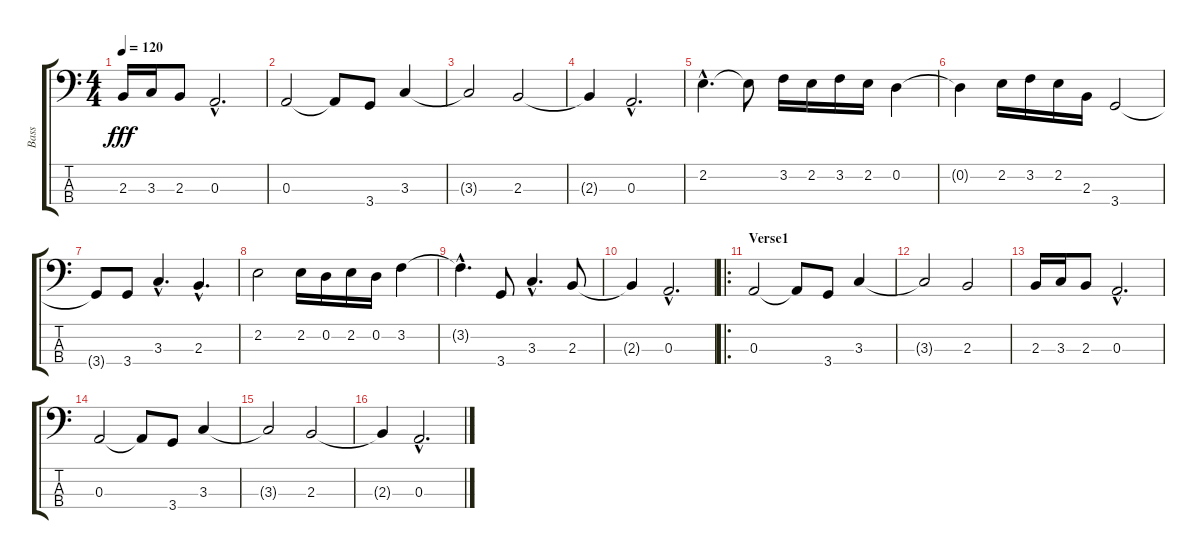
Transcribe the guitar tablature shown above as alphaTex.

\track ("Bass" "Bass") {instrument electricbasspick}
\staff {score tabs}
\tuning (G2 D2 A1 E1) {hide}
\ts (4 4)
\tempo 120
\clef f4
\ks c
2.3.16{dy fff} 3.3.16 2.3.8 0.3{hac}.2{d} |
0.3.2 0.3{t}.8 3.4.8 3.3.4 |
3.3{t}.2 2.3.2 |
2.3{t}.4 0.3{hac}.2{d} |
2.2{hac}.4{d} 2.2{t}.8 3.2.16 2.2.16 3.2.16 2.2.16 0.2.4 |
0.2{t}.4 2.2.16 3.2.16 2.2.16 2.3.16 3.4.2 |
3.4{t}.8 3.4.8 3.3{hac}.4{d} 2.3{hac}.4{d} |
2.2.2 2.2.16 0.2.16 2.2.16 0.2.16 3.2.4 |
3.2{hac t}.4{d} 3.4.8 3.3{hac}.4{d} 2.3.8 |
2.3{t}.4 0.3{hac}.2{d} |
\ro
\section ("" "Verse1")
0.3.2 0.3{t}.8 3.4.8 3.3.4 |
3.3{t}.2 2.3.2 |
2.3.16 3.3.16 2.3.8 0.3{hac}.2{d} |
0.3.2 0.3{t}.8 3.4.8 3.3.4 |
3.3{t}.2 2.3.2 |
2.3{t}.4 0.3{hac}.2{d}
